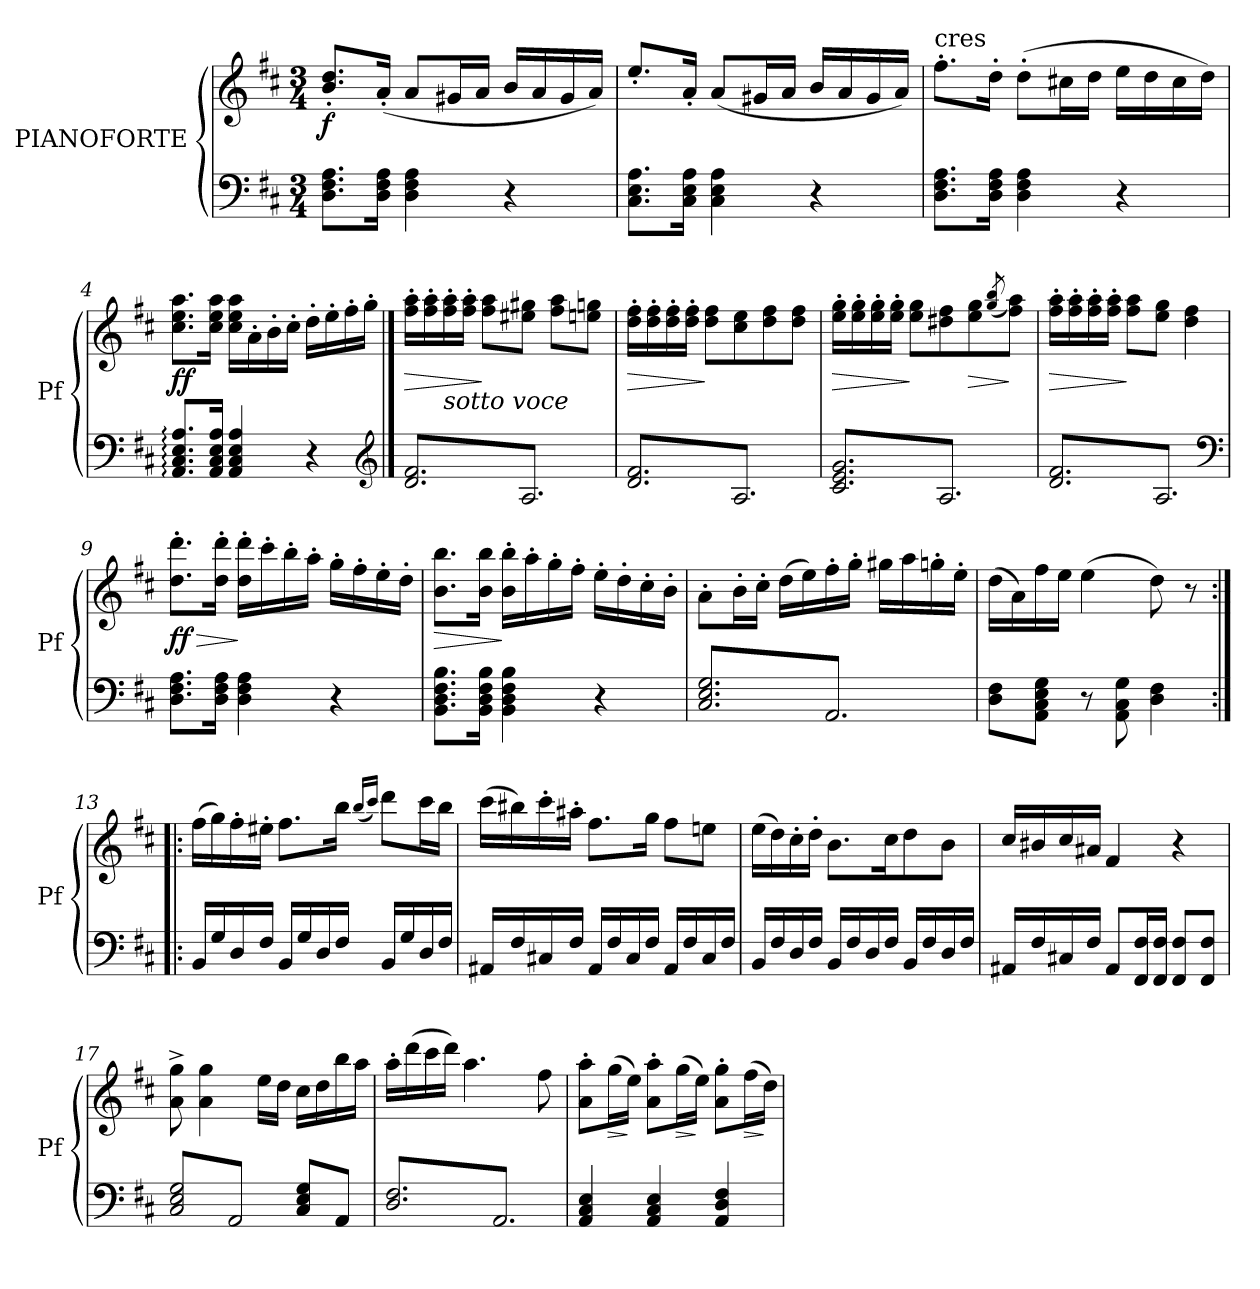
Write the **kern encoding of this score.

**kern	**kern	**dynam
*part2	*part1	*part1
*staff2	*staff1	*staff1
*I"PIANOFORTE	*I"PIANOFORTE	*
*I'Pf	*I'Pf	*
*clefF4	*clefG2	*
*k[f#c#]	*k[f#c#]	*
*D:	*D:	*
*M3/4	*M3/4	*
=1	=1	=1
8.D\ 8.F#\ 8.A\L	8.b'/ 8.dd'/L	f
16D\ 16F#\ 16A\Jk	(16a'/Jk	.
4D\ 4F#\ 4A\	8a/L	.
.	16g#X/L	.
.	16a/JJ	.
4r	16b/LL	.
.	16a/	.
.	16g#/	.
.	16a/JJ)	.
=2	=2	=2
8.C#\ 8.E\ 8.A\L	8.ee'/L	.
16C#\ 16E\ 16A\Jk	16a'/Jk	.
4C#\ 4E\ 4A\	(8a/L	.
.	16g#X/L	.
.	16a/JJ	.
4r	16b/LL	.
.	16a/	.
.	16g#/	.
.	16a/JJ)	.
=3	=3	=3
!	!LO:TX:t=cres	!
8.D\ 8.F#\ 8.A\L	8.ff#'\L	.
16D\ 16F#\ 16A\Jk	16dd'\Jk	.
4D\ 4F#\ 4A\	(8dd'\L	.
.	16cc#X\L	.
.	16dd\JJ	.
4r	16ee\LL	.
.	16dd\	.
.	16cc#\	.
.	16dd\JJ)	.
=4	=4	=4
8.AA:/ 8.C#:/ 8.E:/ 8.A:/L	8.cc#\ 8.ee\ 8.aa\L	ff
16AA/ 16C#/ 16E/ 16A/Jk	16cc#\ 16ee\ 16aa\Jk	.
4AA/ 4C#/ 4E/ 4A/	16cc#\ 16ee\ 16aa\LL	.
.	16a'\	.
.	16b'\	.
.	16cc#'\JJ	.
4r	16dd'\LL	.
.	16ee'\	.
.	16ff#'\	.
.	16gg'\JJ	.
*clefG2	*	*
==5	==5	==5
!	!	!LO:HP:b
*tremolo	*	*
8d/ 8f#/L	16ff#'\ 16aa'\LL	>
.	16ff#'\ 16aa'\	.
!	!LO:TX:b:i:t=sotto voce	!
8A/	16ff#'\ 16aa'\	.
.	16ff#'\ 16aa'\JJ	.
8d/ 8f#/	8ff#\ 8aa\L	]
8A/	8ee#X\ 8gg#X\J	.
8d/ 8f#/	8ff#\ 8aa\L	.
8A/J	8een\ 8ggn\J	.
=6	=6	=6
!	!	!LO:HP:b
8d/ 8f#/L	16dd'\ 16ff#'\LL	>
.	16dd'\ 16ff#'\	.
8A/	16dd'\ 16ff#'\	.
.	16dd'\ 16ff#'\JJ	.
8d/ 8f#/	8dd\ 8ff#\L	]
8A/	8cc#\ 8ee\	.
8d/ 8f#/	8dd\ 8ff#\	.
8A/J	8dd\ 8ff#\J	.
=7	=7	=7
!	!	!LO:HP:b
8c#/ 8e/ 8g/L	16ee'\ 16gg'\LL	>
.	16ee'\ 16gg'\	.
8A/	16ee'\ 16gg'\	.
.	16ee'\ 16gg'\JJ	.
8c#/ 8e/ 8g/	8ee\ 8gg\L	]
8A/	8dd#X\ 8ff#\	.
!	!	!LO:HP:b
8c#/ 8e/ 8g/	8ee\ 8gg\	>
.	(8qgg/ 8qbb/	.
8A/J	8ff#\ 8aa\J)	]
=8	=8	=8
!	!	!LO:HP:b
8d/ 8f#/L	16ff#'\ 16aa'\LL	>
.	16ff#'\ 16aa'\	.
8A/	16ff#'\ 16aa'\	.
.	16ff#'\ 16aa'\JJ	.
8d/ 8f#/	8ff#\ 8aa\L	]
8A/	8ee\ 8gg\J	.
8d/ 8f#/	4dd\ 4ff#\	.
8A/J	.	.
*Xtremolo	*	*
*clefF4	*	*
=9	=9	=9
!	!	!LO:HP:b
8.D\ 8.F#\ 8.A\L	8.dd'\ 8.ddd'\L	> ff
.	.	.
16D\ 16F#\ 16A\Jk	16dd'\ 16ddd'\Jk	.
4D\ 4F#\ 4A\	16dd'\ 16ddd'\LL	]
.	16ccc#'\	.
.	16bb'\	.
.	16aa'\JJ	.
4r	16gg'\LL	.
.	16ff#'\	.
.	16ee'\	.
.	16dd'\JJ	.
=10	=10	=10
!	!	!LO:HP:b
8.BB\ 8.D\ 8.F#\ 8.B\L	8.b\ 8.bb\L	>
16BB\ 16D\ 16F#\ 16B\Jk	16b\ 16bb\Jk	.
4BB\ 4D\ 4F#\ 4B\	16b'\ 16bb'\LL	]
.	16aa'\	.
.	16gg'\	.
.	16ff#'\JJ	.
4r	16ee'\LL	.
.	16dd'\	.
.	16cc#'\	.
.	16b'\JJ	.
=11	=11	=11
*tremolo	*	*
8C#/ 8E/ 8G/L	8a'\L	.
8AA/	16b'\L	.
.	16cc#'\JJ	.
8C#/ 8E/ 8G/	(16dd\LL	.
.	16ee\)	.
8AA/	16ff#'\	.
.	16gg'\JJ	.
8C#/ 8E/ 8G/	16gg#X\LL	.
.	16aa\	.
8AA/J	16ggn'\	.
*Xtremolo	*	*
.	16ee'\JJ	.
=12	=12	=12
8D\ 8F#\L	(16dd\LL	.
.	16a\)	.
8AA\ 8C#\ 8E\ 8G\J	16ff#\	.
.	16ee\JJ	.
8r	(4ee\	.
8AA\ 8C#\ 8G\	.	.
4D\ 4F#\	8dd\)	.
.	8r	.
=13:|!|:	=13:|!|:	=13:|!|:
16BB/LL	(16ff#\LL	.
16G/	16gg\)	.
16D/	16ff#'\	.
16F#/JJ	16ee#X'\JJ	.
16BB/LL	8.ff#\L	.
16G/	.	.
16D/	.	.
16F#/JJ	16bb\Jk	.
.	(16qqbb/LL	.
.	16qqccc#/JJ)	.
16BB/LL	8ddd\L	.
16G/	.	.
16D/	16ccc#\L	.
16F#/JJ	16bb\JJ	.
=14	=14	=14
16AA#X/LL	(16ccc#\LL	.
16F#/	16bb#X\)	.
16C#X/	16ccc#'\	.
16F#/JJ	16aa#X'\JJ	.
16AA#/LL	8.ff#\L	.
16F#/	.	.
16C#/	.	.
16F#/JJ	16gg\Jk	.
16AA#/LL	8ff#\L	.
16F#/	.	.
16C#/	8een\J	.
16F#/JJ	.	.
=15	=15	=15
16BB/LL	(16ee\LL	.
16F#/	16dd\)	.
16D/	16cc#'\	.
16F#/JJ	16dd'\JJ	.
16BB/LL	8.b\L	.
16F#/	.	.
16D/	.	.
16F#/JJ	16cc#\K	.
16BB/LL	8dd\	.
16F#/	.	.
16D/	8b\J	.
16F#/JJ	.	.
=16	=16	=16
16AA#X/LL	16cc#/LL	.
16F#/	16b#X/	.
16C#X/	16cc#/	.
16F#/JJ	16a#X/JJ	.
8AA#/L	4f#/	.
16FF#/ 16F#/L	.	.
16FF#/ 16F#/JJ	.	.
8FF#/ 8F#/L	4r	.
8FF#/ 8F#/J	.	.
=17	=17	=17
*tremolo	*	*
8C#/ 8E/ 8G/L	8a^\ 8gg^\	.
8AA/	4a\ 4gg\	.
8C#/ 8E/ 8G/	.	.
8AA/J	16ee\LL	.
*Xtremolo	*	*
.	16dd\JJ	.
8C#/ 8E/ 8G/L	16cc#\LL	.
.	16dd\	.
8AA/J	16bb\	.
.	16aa\JJ	.
=18	=18	=18
*tremolo	*	*
8D/ 8F#/L	16aa'\LL	.
.	(16ddd\	.
8AA/	16ccc#\	.
.	16ddd\JJ)	.
8D/ 8F#/	4.aa\	.
8AA/	.	.
8D/ 8F#/	.	.
8AA/J	8ff#\	.
*Xtremolo	*	*
=19	=19	=19
4AA/ 4C#/ 4E/	8a'\ 8aa'\L	.
!	!	!LO:HP:b
.	(16gg\L	>
.	16ee\JJ)	]
4AA/ 4C#/ 4E/	8a'\ 8aa'\L	.
!	!	!LO:HP:b
.	(16gg\L	>
.	16ee\JJ)	]
4AA/ 4D/ 4F#/	8a'\ 8gg'\L	.
!	!	!LO:HP:b
.	(16ff#\L	>
.	16dd\JJ)	]
=	=	=
*-	*-	*-
